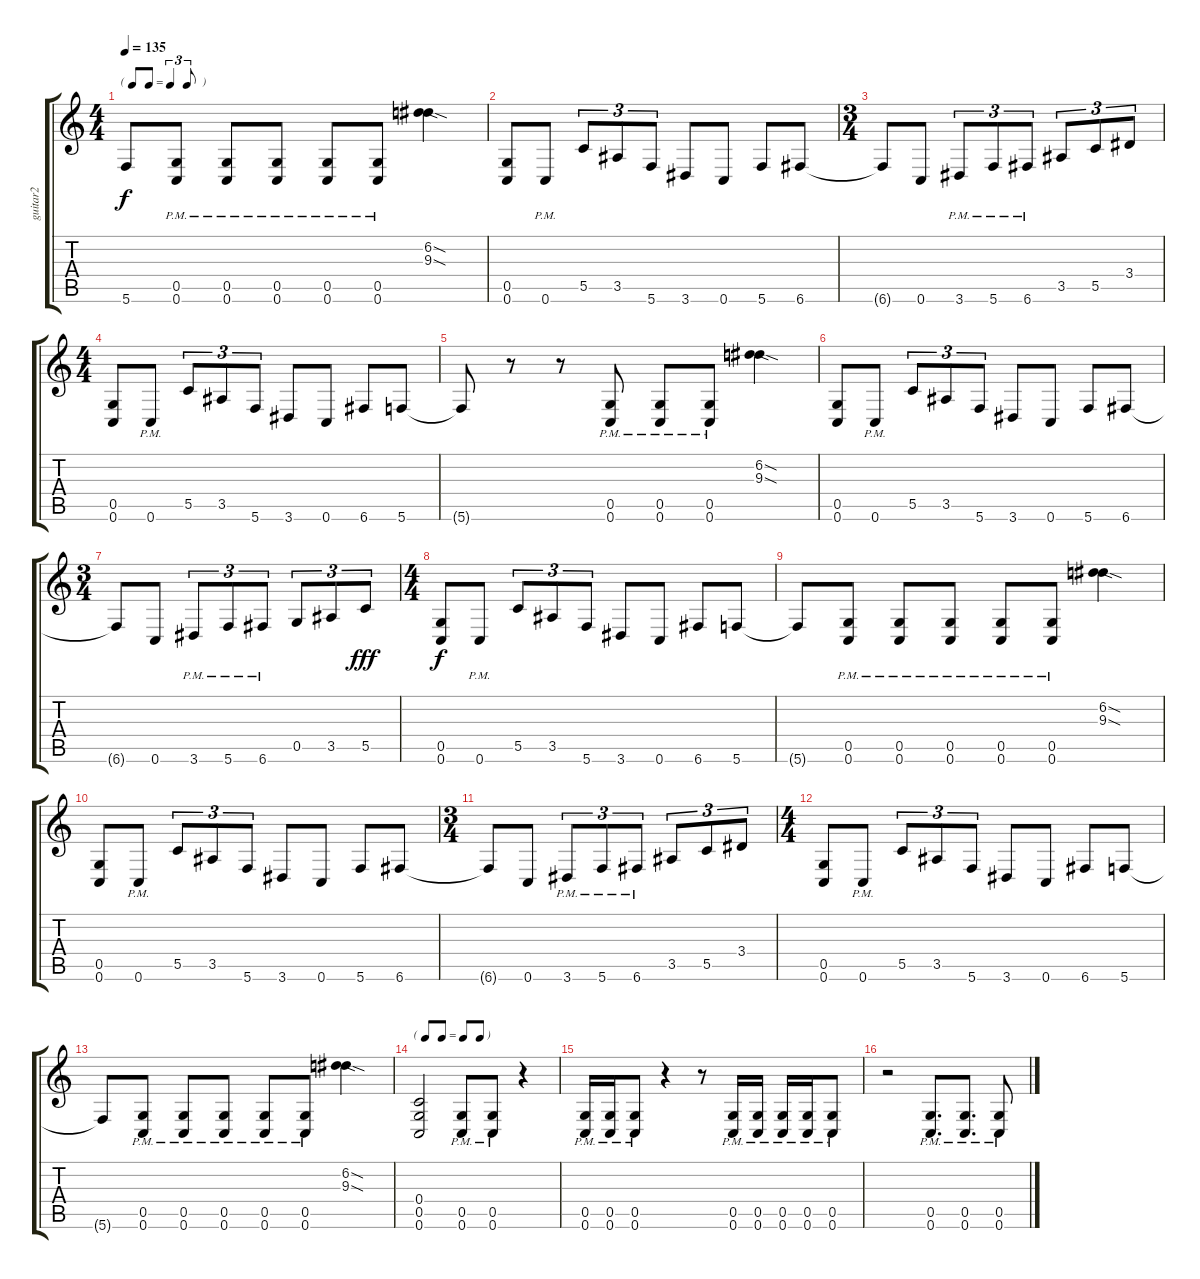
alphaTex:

\track ("guitar2" "guitar2") {instrument overdrivenguitar}
\staff {score tabs}
\tuning (D4 A3 F3 C3 G2 C2) {hide}
\ts (4 4)
\tf triplet8th
\tempo 135
\clef g2
\ks c
5.6{t}.8{dy f} (0.5{pm} 0.6{pm}).8 (0.5{pm} 0.6{pm}).8 (0.5{pm} 0.6{pm}).8 (0.5{pm} 0.6{pm}).8 (0.5{pm} 0.6{pm}).8 (6.2{sod} 9.3{sod}).4 |
(0.5 0.6).8 0.6{pm}.8 5.5.8{tu (3 2)} 3.5.8{tu (3 2)} 5.6.8{tu (3 2)} 3.6.8 0.6.8 5.6.8 6.6.8 |
\ts (3 4)
6.6{t}.8 0.6.8 3.6{pm}.8{tu (3 2)} 5.6{pm}.8{tu (3 2)} 6.6{pm}.8{tu (3 2)} 3.5.8{tu (3 2)} 5.5.8{tu (3 2)} 3.4.8{tu (3 2)} |
\ts (4 4)
(0.5 0.6).8 0.6{pm}.8 5.5.8{tu (3 2)} 3.5.8{tu (3 2)} 5.6.8{tu (3 2)} 3.6.8 0.6.8 6.6.8 5.6.8 |
5.6{t}.8 r.8 r.8 (0.5{pm} 0.6{pm}).8 (0.5{pm} 0.6{pm}).8 (0.5{pm} 0.6{pm}).8 (6.2{sod} 9.3{sod}).4 |
(0.5 0.6).8 0.6{pm}.8 5.5.8{tu (3 2)} 3.5.8{tu (3 2)} 5.6.8{tu (3 2)} 3.6.8 0.6.8 5.6.8 6.6.8 |
\ts (3 4)
6.6{t}.8 0.6.8 3.6{pm}.8{tu (3 2)} 5.6{pm}.8{tu (3 2)} 6.6{pm}.8{tu (3 2)} 0.5.8{tu (3 2)} 3.5.8{tu (3 2)} 5.5.8{tu (3 2) dy fff} |
\ts (4 4)
(0.5 0.6).8{dy f} 0.6{pm}.8 5.5.8{tu (3 2)} 3.5.8{tu (3 2)} 5.6.8{tu (3 2)} 3.6.8 0.6.8 6.6.8 5.6.8 |
5.6{t}.8 (0.5{pm} 0.6{pm}).8 (0.5{pm} 0.6{pm}).8 (0.5{pm} 0.6{pm}).8 (0.5{pm} 0.6{pm}).8 (0.5{pm} 0.6{pm}).8 (6.2{sod} 9.3{sod}).4 |
(0.5 0.6).8 0.6{pm}.8 5.5.8{tu (3 2)} 3.5.8{tu (3 2)} 5.6.8{tu (3 2)} 3.6.8 0.6.8 5.6.8 6.6.8 |
\ts (3 4)
6.6{t}.8 0.6.8 3.6{pm}.8{tu (3 2)} 5.6{pm}.8{tu (3 2)} 6.6{pm}.8{tu (3 2)} 3.5.8{tu (3 2)} 5.5.8{tu (3 2)} 3.4.8{tu (3 2)} |
\ts (4 4)
(0.5 0.6).8 0.6{pm}.8 5.5.8{tu (3 2)} 3.5.8{tu (3 2)} 5.6.8{tu (3 2)} 3.6.8 0.6.8 6.6.8 5.6.8 |
5.6{t}.8 (0.5{pm} 0.6{pm}).8 (0.5{pm} 0.6{pm}).8 (0.5{pm} 0.6{pm}).8 (0.5{pm} 0.6{pm}).8 (0.5{pm} 0.6{pm}).8 (6.2{sod} 9.3{sod}).4 |
\tf none
(0.4 0.5 0.6).2 (0.5{pm} 0.6{pm}).8 (0.5{pm} 0.6{pm}).8 r.4 |
(0.5{pm} 0.6{pm}).16 (0.5{pm} 0.6{pm}).16 (0.5{pm} 0.6{pm}).8 r.4 r.8 (0.5{pm} 0.6{pm}).16 (0.5{pm} 0.6{pm}).16 (0.5{pm} 0.6{pm}).16 (0.5{pm} 0.6{pm}).16 (0.5{pm} 0.6{pm}).8 |
r.2 (0.5{pm} 0.6{pm}).8{d} (0.5{pm} 0.6{pm}).8{d} (0.5{pm} 0.6{pm}).8
